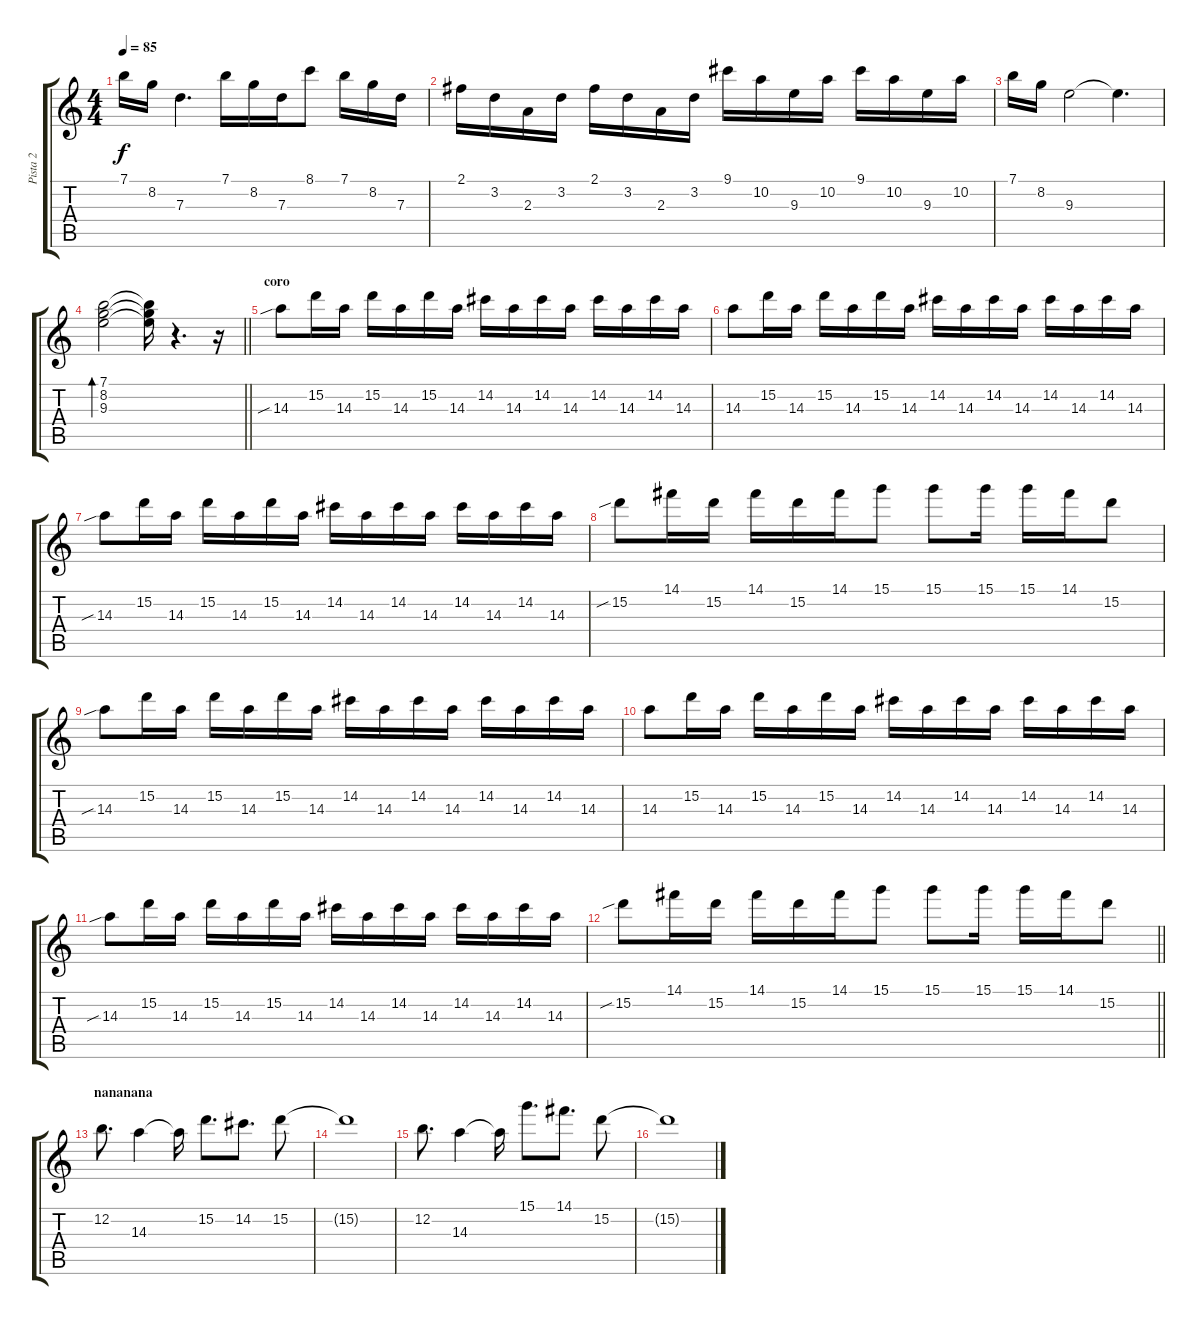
\track ("Pista 2" "Pista 2") {instrument distortionguitar}
\staff {score tabs}
\tuning (E4 B3 G3 D3 A2 E2) {hide}
\ts (4 4)
\tempo 85
\clef g2
\ks c
7.1.16{dy f} 8.2.16 7.3.4{d} 7.1.16 8.2.16 7.3.16 8.1.8 7.1.16 8.2.16 7.3.16 |
2.1.16 3.2.16 2.3.16 3.2.16 2.1.16 3.2.16 2.3.16 3.2.16 9.1.16 10.2.16 9.3.16 10.2.16 9.1.16 10.2.16 9.3.16 10.2.16 |
7.1.16 8.2.16 9.3.2 9.3{t}.4{d} |
\barLineRight lightlight
(7.1 8.2 9.3).2{bd 480} (7.1{t} 8.2{t} 9.3{t}).16 r.4{d} r.16 |
\section ("" "coro")
14.3{sib}.8{volume 12 instrument distortionguitar} 15.2.16 14.3.16 15.2.16 14.3.16 15.2.16 14.3.16 14.2.16 14.3.16 14.2.16 14.3.16 14.2.16 14.3.16 14.2.16 14.3.16 |
14.3.8 15.2.16 14.3.16 15.2.16 14.3.16 15.2.16 14.3.16 14.2.16 14.3.16 14.2.16 14.3.16 14.2.16 14.3.16 14.2.16 14.3.16 |
14.3{sib}.8 15.2.16 14.3.16 15.2.16 14.3.16 15.2.16 14.3.16 14.2.16 14.3.16 14.2.16 14.3.16 14.2.16 14.3.16 14.2.16 14.3.16 |
15.2{sib}.8 14.1.16 15.2.16 14.1.16 15.2.16 14.1.16 15.1.8 15.1.8 15.1.16 15.1.16 14.1.16 15.2.8 |
14.3{sib}.8 15.2.16 14.3.16 15.2.16 14.3.16 15.2.16 14.3.16 14.2.16 14.3.16 14.2.16 14.3.16 14.2.16 14.3.16 14.2.16 14.3.16 |
14.3.8 15.2.16 14.3.16 15.2.16 14.3.16 15.2.16 14.3.16 14.2.16 14.3.16 14.2.16 14.3.16 14.2.16 14.3.16 14.2.16 14.3.16 |
14.3{sib}.8 15.2.16 14.3.16 15.2.16 14.3.16 15.2.16 14.3.16 14.2.16 14.3.16 14.2.16 14.3.16 14.2.16 14.3.16 14.2.16 14.3.16 |
\barLineRight lightlight
15.2{sib}.8 14.1.16 15.2.16 14.1.16 15.2.16 14.1.16 15.1.8 15.1.8 15.1.16 15.1.16 14.1.16 15.2.8 |
\section ("" "nananana")
12.2.8{d} 14.3.4 14.3{t}.16 15.2.8{d} 14.2.8{d} 15.2.8 |
15.2{t}.1 |
12.2.8{d} 14.3.4 14.3{t}.16 15.1.8{d} 14.1.8{d} 15.2.8 |
15.2{t}.1
